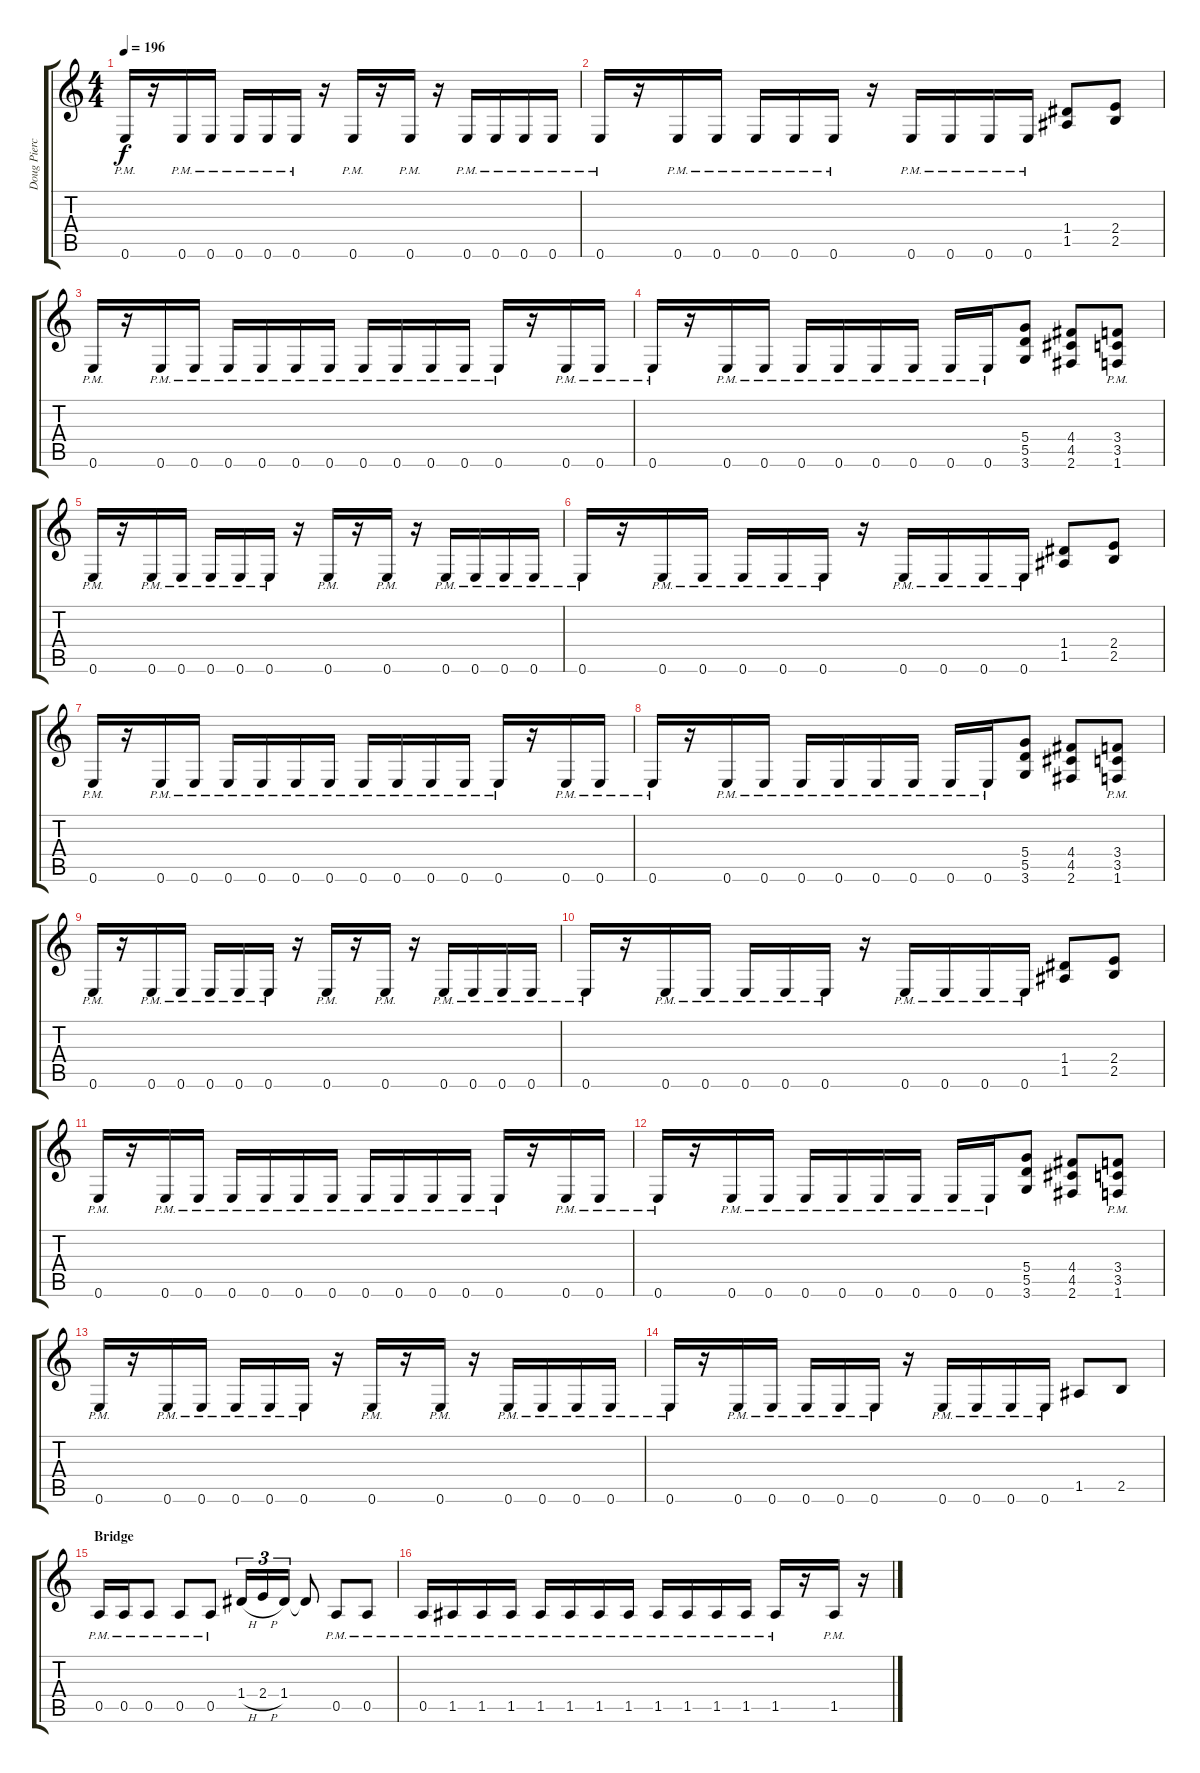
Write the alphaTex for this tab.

\track ("Doug Piercy" "Doug Pierc") {instrument distortionguitar}
\staff {score tabs}
\tuning (E4 B3 G3 D3 A2 E2) {hide}
\ts (4 4)
\tempo 196
\clef g2
\ks c
0.6{pm}.16{dy f} r.16 0.6{pm}.16 0.6{pm}.16 0.6{pm}.16 0.6{pm}.16 0.6{pm}.16 r.16 0.6{pm}.16 r.16 0.6{pm}.16 r.16 0.6{pm}.16 0.6{pm}.16 0.6{pm}.16 0.6{pm}.16 |
0.6{pm}.16 r.16 0.6{pm}.16 0.6{pm}.16 0.6{pm}.16 0.6{pm}.16 0.6{pm}.16 r.16 0.6{pm}.16 0.6{pm}.16 0.6{pm}.16 0.6{pm}.16 (1.4 1.5).8 (2.4 2.5).8 |
0.6{pm}.16 r.16 0.6{pm}.16 0.6{pm}.16 0.6{pm}.16 0.6{pm}.16 0.6{pm}.16 0.6{pm}.16 0.6{pm}.16 0.6{pm}.16 0.6{pm}.16 0.6{pm}.16 0.6{pm}.16 r.16 0.6{pm}.16 0.6{pm}.16 |
0.6{pm}.16 r.16 0.6{pm}.16 0.6{pm}.16 0.6{pm}.16 0.6{pm}.16 0.6{pm}.16 0.6{pm}.16 0.6{pm}.16 0.6{pm}.16 (5.4 5.5 3.6).8 (4.4 4.5 2.6).8 (3.4{pm} 3.5{pm} 1.6{pm}).8 |
0.6{pm}.16 r.16 0.6{pm}.16 0.6{pm}.16 0.6{pm}.16 0.6{pm}.16 0.6{pm}.16 r.16 0.6{pm}.16 r.16 0.6{pm}.16 r.16 0.6{pm}.16 0.6{pm}.16 0.6{pm}.16 0.6{pm}.16 |
0.6{pm}.16 r.16 0.6{pm}.16 0.6{pm}.16 0.6{pm}.16 0.6{pm}.16 0.6{pm}.16 r.16 0.6{pm}.16 0.6{pm}.16 0.6{pm}.16 0.6{pm}.16 (1.4 1.5).8 (2.4 2.5).8 |
0.6{pm}.16 r.16 0.6{pm}.16 0.6{pm}.16 0.6{pm}.16 0.6{pm}.16 0.6{pm}.16 0.6{pm}.16 0.6{pm}.16 0.6{pm}.16 0.6{pm}.16 0.6{pm}.16 0.6{pm}.16 r.16 0.6{pm}.16 0.6{pm}.16 |
0.6{pm}.16 r.16 0.6{pm}.16 0.6{pm}.16 0.6{pm}.16 0.6{pm}.16 0.6{pm}.16 0.6{pm}.16 0.6{pm}.16 0.6{pm}.16 (5.4 5.5 3.6).8 (4.4 4.5 2.6).8 (3.4{pm} 3.5{pm} 1.6{pm}).8 |
0.6{pm}.16 r.16 0.6{pm}.16 0.6{pm}.16 0.6{pm}.16 0.6{pm}.16 0.6{pm}.16 r.16 0.6{pm}.16 r.16 0.6{pm}.16 r.16 0.6{pm}.16 0.6{pm}.16 0.6{pm}.16 0.6{pm}.16 |
0.6{pm}.16 r.16 0.6{pm}.16 0.6{pm}.16 0.6{pm}.16 0.6{pm}.16 0.6{pm}.16 r.16 0.6{pm}.16 0.6{pm}.16 0.6{pm}.16 0.6{pm}.16 (1.4 1.5).8 (2.4 2.5).8 |
0.6{pm}.16 r.16 0.6{pm}.16 0.6{pm}.16 0.6{pm}.16 0.6{pm}.16 0.6{pm}.16 0.6{pm}.16 0.6{pm}.16 0.6{pm}.16 0.6{pm}.16 0.6{pm}.16 0.6{pm}.16 r.16 0.6{pm}.16 0.6{pm}.16 |
0.6{pm}.16 r.16 0.6{pm}.16 0.6{pm}.16 0.6{pm}.16 0.6{pm}.16 0.6{pm}.16 0.6{pm}.16 0.6{pm}.16 0.6{pm}.16 (5.4 5.5 3.6).8 (4.4 4.5 2.6).8 (3.4{pm} 3.5{pm} 1.6{pm}).8 |
0.6{pm}.16 r.16 0.6{pm}.16 0.6{pm}.16 0.6{pm}.16 0.6{pm}.16 0.6{pm}.16 r.16 0.6{pm}.16 r.16 0.6{pm}.16 r.16 0.6{pm}.16 0.6{pm}.16 0.6{pm}.16 0.6{pm}.16 |
0.6{pm}.16 r.16 0.6{pm}.16 0.6{pm}.16 0.6{pm}.16 0.6{pm}.16 0.6{pm}.16 r.16 0.6{pm}.16 0.6{pm}.16 0.6{pm}.16 0.6{pm}.16 1.5.8 2.5.8 |
\section ("" "Bridge")
0.5{pm}.16 0.5{pm}.16 0.5{pm}.8 0.5{pm}.8 0.5{pm}.8 1.4{h}.16{tu (3 2)} 2.4{h}.16{tu (3 2)} 1.4.16{tu (3 2)} 1.4{t}.8 0.5{pm}.8 0.5{pm}.8 |
0.5{pm}.16 1.5{pm}.16 1.5{pm}.16 1.5{pm}.16 1.5{pm}.16 1.5{pm}.16 1.5{pm}.16 1.5{pm}.16 1.5{pm}.16 1.5{pm}.16 1.5{pm}.16 1.5{pm}.16 1.5{pm}.16 r.16 1.5{pm}.16 r.16
